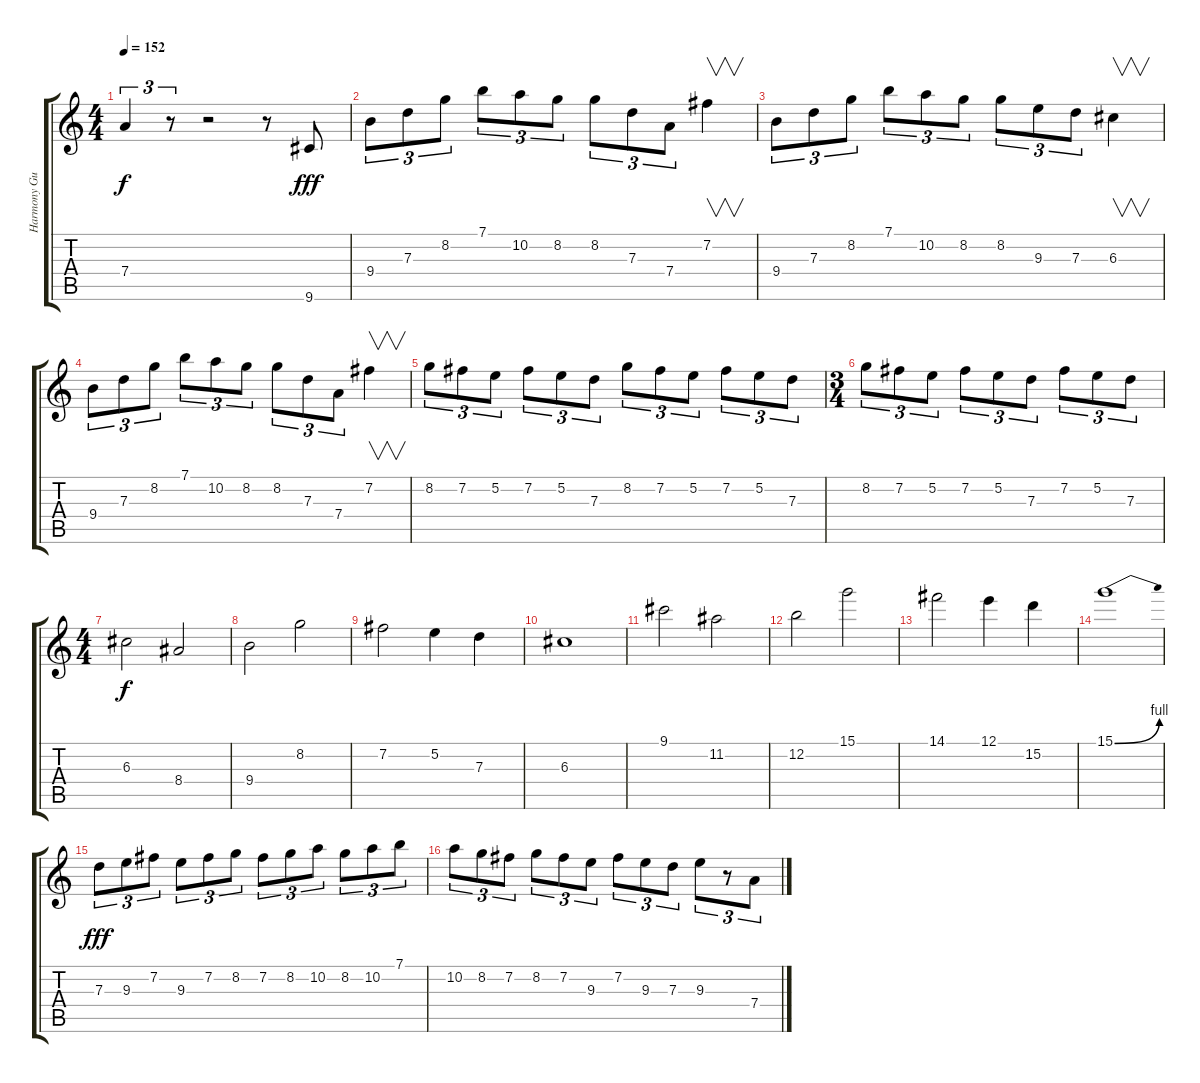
\track ("Harmony Guitar" "Harmony Gu") {instrument overdrivenguitar}
\staff {score tabs}
\tuning (E4 B3 G3 D3 A2 E2) {hide}
\ts (4 4)
\tempo 152
\clef g2
\ks c
7.4{t}.4{tu (3 2) dy f} r.8{tu (3 2)} r.2 r.8 9.6.8{dy fff} |
9.4.8{tu (3 2)} 7.3.8{tu (3 2)} 8.2.8{tu (3 2)} 7.1.8{tu (3 2)} 10.2.8{tu (3 2)} 8.2.8{tu (3 2)} 8.2.8{tu (3 2)} 7.3.8{tu (3 2)} 7.4.8{tu (3 2)} 7.2.4{v} |
9.4.8{tu (3 2)} 7.3.8{tu (3 2)} 8.2.8{tu (3 2)} 7.1.8{tu (3 2)} 10.2.8{tu (3 2)} 8.2.8{tu (3 2)} 8.2.8{tu (3 2)} 9.3.8{tu (3 2)} 7.3.8{tu (3 2)} 6.3.4{v} |
9.4.8{tu (3 2)} 7.3.8{tu (3 2)} 8.2.8{tu (3 2)} 7.1.8{tu (3 2)} 10.2.8{tu (3 2)} 8.2.8{tu (3 2)} 8.2.8{tu (3 2)} 7.3.8{tu (3 2)} 7.4.8{tu (3 2)} 7.2.4{v} |
8.2.8{tu (3 2)} 7.2.8{tu (3 2)} 5.2.8{tu (3 2)} 7.2.8{tu (3 2)} 5.2.8{tu (3 2)} 7.3.8{tu (3 2)} 8.2.8{tu (3 2)} 7.2.8{tu (3 2)} 5.2.8{tu (3 2)} 7.2.8{tu (3 2)} 5.2.8{tu (3 2)} 7.3.8{tu (3 2)} |
\ts (3 4)
8.2.8{tu (3 2)} 7.2.8{tu (3 2)} 5.2.8{tu (3 2)} 7.2.8{tu (3 2)} 5.2.8{tu (3 2)} 7.3.8{tu (3 2)} 7.2.8{tu (3 2)} 5.2.8{tu (3 2)} 7.3.8{tu (3 2)} |
\ts (4 4)
6.3.2{dy f} 8.4.2 |
9.4.2 8.2.2 |
7.2.2 5.2.4 7.3.4 |
6.3.1 |
9.1.2 11.2.2 |
12.2.2 15.1.2 |
14.1.2 12.1.4 15.2.4 |
15.1{be (bend 0 0 60 4)}.1 |
7.3.8{tu (3 2) dy fff} 9.3.8{tu (3 2)} 7.2.8{tu (3 2)} 9.3.8{tu (3 2)} 7.2.8{tu (3 2)} 8.2.8{tu (3 2)} 7.2.8{tu (3 2)} 8.2.8{tu (3 2)} 10.2.8{tu (3 2)} 8.2.8{tu (3 2)} 10.2.8{tu (3 2)} 7.1.8{tu (3 2)} |
10.2.8{tu (3 2)} 8.2.8{tu (3 2)} 7.2.8{tu (3 2)} 8.2.8{tu (3 2)} 7.2.8{tu (3 2)} 9.3.8{tu (3 2)} 7.2.8{tu (3 2)} 9.3.8{tu (3 2)} 7.3.8{tu (3 2)} 9.3.8{tu (3 2)} r.8{tu (3 2)} 7.4.8{tu (3 2)}
